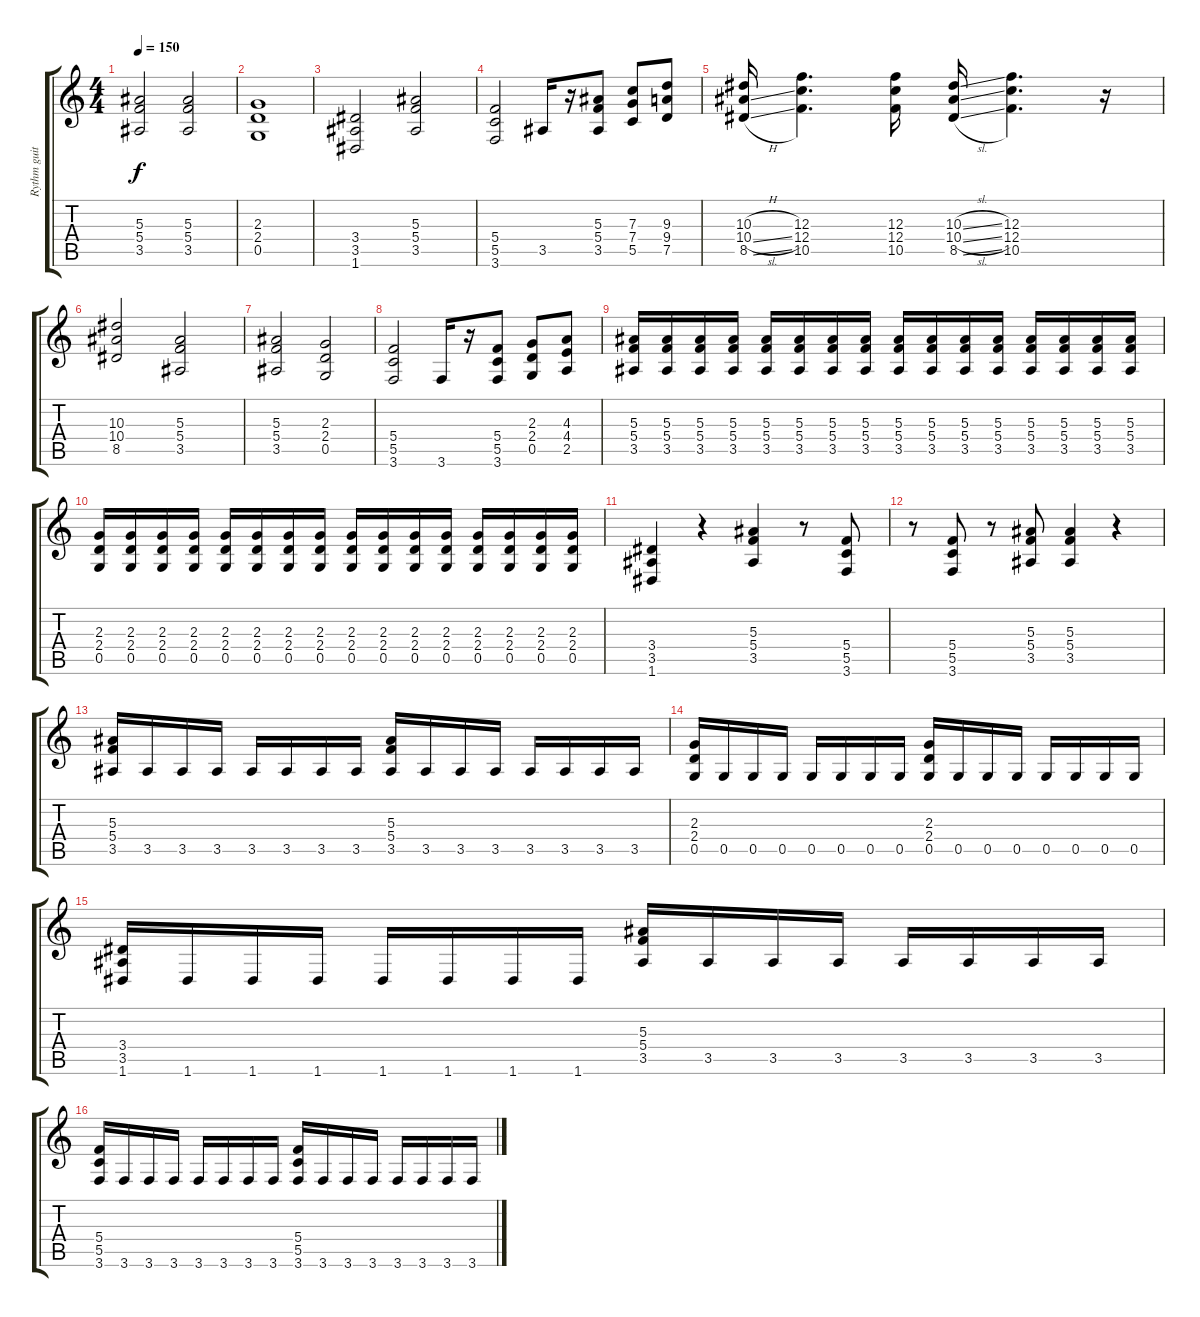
\track ("Rythm guitars" "Rythm guit") {instrument overdrivenguitar}
\staff {score tabs}
\tuning (D4 A3 F3 C3 G2 D2) {hide}
\ts (4 4)
\tempo 150
\clef g2
\ks c
(5.3 5.4 3.5).2{dy f} (5.3 5.4 3.5).2 |
(2.3 2.4 0.5).1 |
(3.4 3.5 1.6).2 (5.3 5.4 3.5).2 |
(5.4 5.5 3.6).2 3.5.16 r.16 (5.3 5.4 3.5).8 (7.3 7.4 5.5).8 (9.3 9.4 7.5).8 |
(10.3{h} 10.4{sl} 8.5{sl}).16 (12.3 12.4 10.5).4{d} (12.3 12.4 10.5).16 (10.3{sl} 10.4{sl} 8.5{sl}).16 (12.3 12.4 10.5).4{d} r.16 |
(10.3 10.4 8.5).2 (5.3 5.4 3.5).2 |
(5.3 5.4 3.5).2 (2.3 2.4 0.5).2 |
(5.4 5.5 3.6).2 3.6.16 r.16 (5.4 5.5 3.6).8 (2.3 2.4 0.5).8 (4.3 4.4 2.5).8 |
(5.3 5.4 3.5).16 (5.3 5.4 3.5).16 (5.3 5.4 3.5).16 (5.3 5.4 3.5).16 (5.3 5.4 3.5).16 (5.3 5.4 3.5).16 (5.3 5.4 3.5).16 (5.3 5.4 3.5).16 (5.3 5.4 3.5).16 (5.3 5.4 3.5).16 (5.3 5.4 3.5).16 (5.3 5.4 3.5).16 (5.3 5.4 3.5).16 (5.3 5.4 3.5).16 (5.3 5.4 3.5).16 (5.3 5.4 3.5).16 |
(2.3 2.4 0.5).16 (2.3 2.4 0.5).16 (2.3 2.4 0.5).16 (2.3 2.4 0.5).16 (2.3 2.4 0.5).16 (2.3 2.4 0.5).16 (2.3 2.4 0.5).16 (2.3 2.4 0.5).16 (2.3 2.4 0.5).16 (2.3 2.4 0.5).16 (2.3 2.4 0.5).16 (2.3 2.4 0.5).16 (2.3 2.4 0.5).16 (2.3 2.4 0.5).16 (2.3 2.4 0.5).16 (2.3 2.4 0.5).16 |
(3.4 3.5 1.6).4 r.4 (5.3 5.4 3.5).4 r.8 (5.4 5.5 3.6).8 |
r.8 (5.4 5.5 3.6).8 r.8 (5.3 5.4 3.5).8 (5.3 5.4 3.5).4 r.4 |
(5.3 5.4 3.5).16 3.5.16 3.5.16 3.5.16 3.5.16 3.5.16 3.5.16 3.5.16 (5.3 5.4 3.5).16 3.5.16 3.5.16 3.5.16 3.5.16 3.5.16 3.5.16 3.5.16 |
(2.3 2.4 0.5).16 0.5.16 0.5.16 0.5.16 0.5.16 0.5.16 0.5.16 0.5.16 (2.3 2.4 0.5).16 0.5.16 0.5.16 0.5.16 0.5.16 0.5.16 0.5.16 0.5.16 |
(3.4 3.5 1.6).16 1.6.16 1.6.16 1.6.16 1.6.16 1.6.16 1.6.16 1.6.16 (5.3 5.4 3.5).16 3.5.16 3.5.16 3.5.16 3.5.16 3.5.16 3.5.16 3.5.16 |
(5.4 5.5 3.6).16 3.6.16 3.6.16 3.6.16 3.6.16 3.6.16 3.6.16 3.6.16 (5.4 5.5 3.6).16 3.6.16 3.6.16 3.6.16 3.6.16 3.6.16 3.6.16 3.6.16
